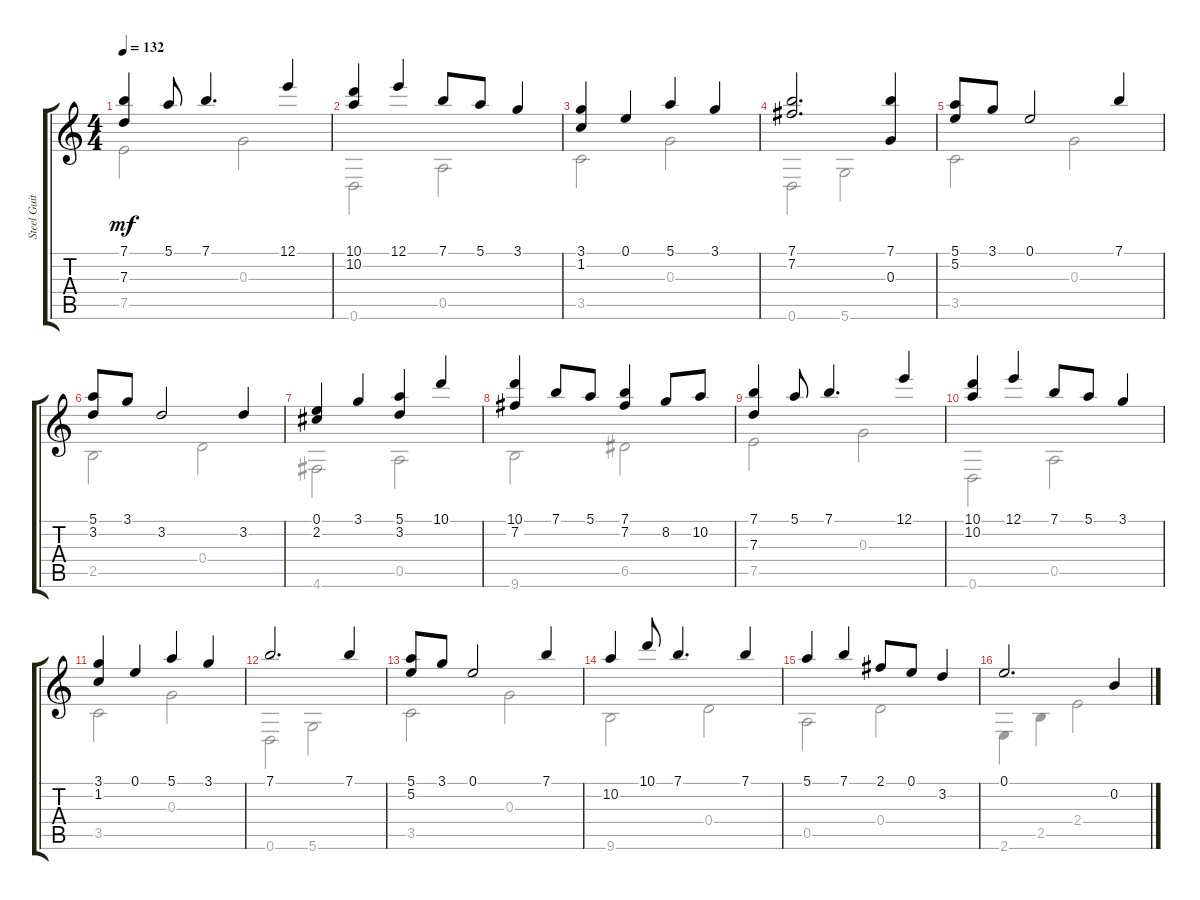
\track ("Steel Guitar" "Steel Guit") {instrument acousticguitarsteel}
\staff {score tabs}
\tuning (E4 B3 G3 D3 A2 D2) {hide}
\voice
\ts (4 4)
\tempo 132
\clef g2
\ks c
(7.1 7.3).4{dy mf} 5.1.8 7.1.4{d} 12.1.4 |
(10.1 10.2).4 12.1.4 7.1.8 5.1.8 3.1.4 |
(3.1 1.2).4 0.1.4 5.1.4 3.1.4 |
(7.1 7.2).2{d} (7.1 0.3).4 |
(5.1 5.2).8 3.1.8 0.1.2 7.1.4 |
(5.1 3.2).8 3.1.8 3.2.2 3.2.4 |
(0.1 2.2).4 3.1.4 (5.1 3.2).4 10.1.4 |
(10.1 7.2).4 7.1.8 5.1.8 (7.1 7.2).4 8.2.8 10.2.8 |
(7.1 7.3).4 5.1.8 7.1.4{d} 12.1.4 |
(10.1 10.2).4 12.1.4 7.1.8 5.1.8 3.1.4 |
(3.1 1.2).4 0.1.4 5.1.4 3.1.4 |
7.1.2{d} 7.1.4 |
(5.1 5.2).8 3.1.8 0.1.2 7.1.4 |
10.2.4 10.1.8 7.1.4{d} 7.1.4 |
5.1.4 7.1.4 2.1.8 0.1.8 3.2.4 |
0.1.2{d} 0.2.4
\voice
\clef g2
\ottava regular
\simile none
\ks c
7.5.2{dy mf} 0.3.2 |
0.6.2 0.5.2 |
3.5.2 0.3.2 |
0.6.2 5.6.2 |
3.5.2 0.3.2 |
2.5.2 0.4.2 |
4.6.2 0.5.2 |
9.6.2 6.5.2 |
7.5.2 0.3.2 |
0.6.2 0.5.2 |
3.5.2 0.3.2 |
0.6.2 5.6.2 |
3.5.2 0.3.2 |
9.6.2 0.4.2 |
0.5.2 0.4.2 |
2.6.4 2.5.4 2.4.2
